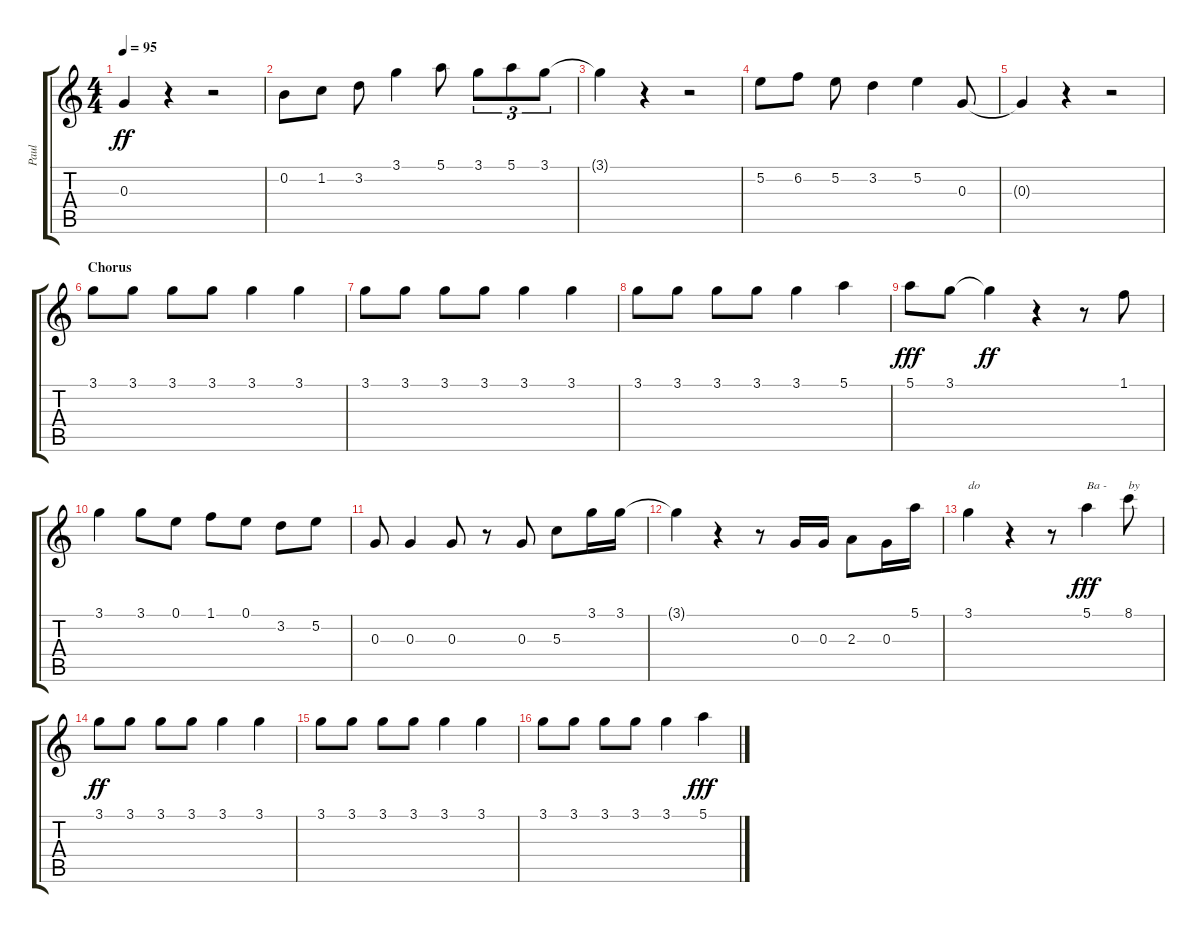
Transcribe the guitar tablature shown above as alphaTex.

\track ("Paul" "Paul") {instrument acousticguitarsteel}
\staff {score tabs}
\tuning (E4 B3 G3 D3 A2 E2) {hide}
\ts (4 4)
\tempo 95
\clef g2
\ks c
0.3{t}.4{dy ff} r.4 r.2 |
0.2.8 1.2.8 3.2.8 3.1.4 5.1.8 3.1.8{tu (3 2)} 5.1.8{tu (3 2)} 3.1.8{tu (3 2)} |
3.1{t}.4 r.4 r.2 |
5.2.8 6.2.8 5.2.8 3.2.4 5.2.4 0.3.8 |
0.3{t}.4 r.4 r.2 |
\section ("" "Chorus")
3.1.8 3.1.8 3.1.8 3.1.8 3.1.4 3.1.4 |
3.1.8 3.1.8 3.1.8 3.1.8 3.1.4 3.1.4 |
3.1.8 3.1.8 3.1.8 3.1.8 3.1.4 5.1.4 |
5.1.8{dy fff} 3.1.8 3.1{t}.4{dy ff} r.4 r.8 1.1.8 |
3.1.4 3.1.8 0.1.8 1.1.8 0.1.8 3.2.8 5.2.8 |
0.3.8 0.3.4 0.3.8 r.8 0.3.8 5.3.8 3.1.16 3.1.16 |
3.1{t}.4 r.4 r.8 0.3.16 0.3.16 2.3.8 0.3.16 5.1.16 |
3.1.4{txt "do"} r.4 r.8 5.1.4{txt "Ba -" dy fff} 8.1.8{txt "by"} |
3.1.8{dy ff} 3.1.8 3.1.8 3.1.8 3.1.4 3.1.4 |
3.1.8 3.1.8 3.1.8 3.1.8 3.1.4 3.1.4 |
3.1.8 3.1.8 3.1.8 3.1.8 3.1.4 5.1.4{dy fff}
